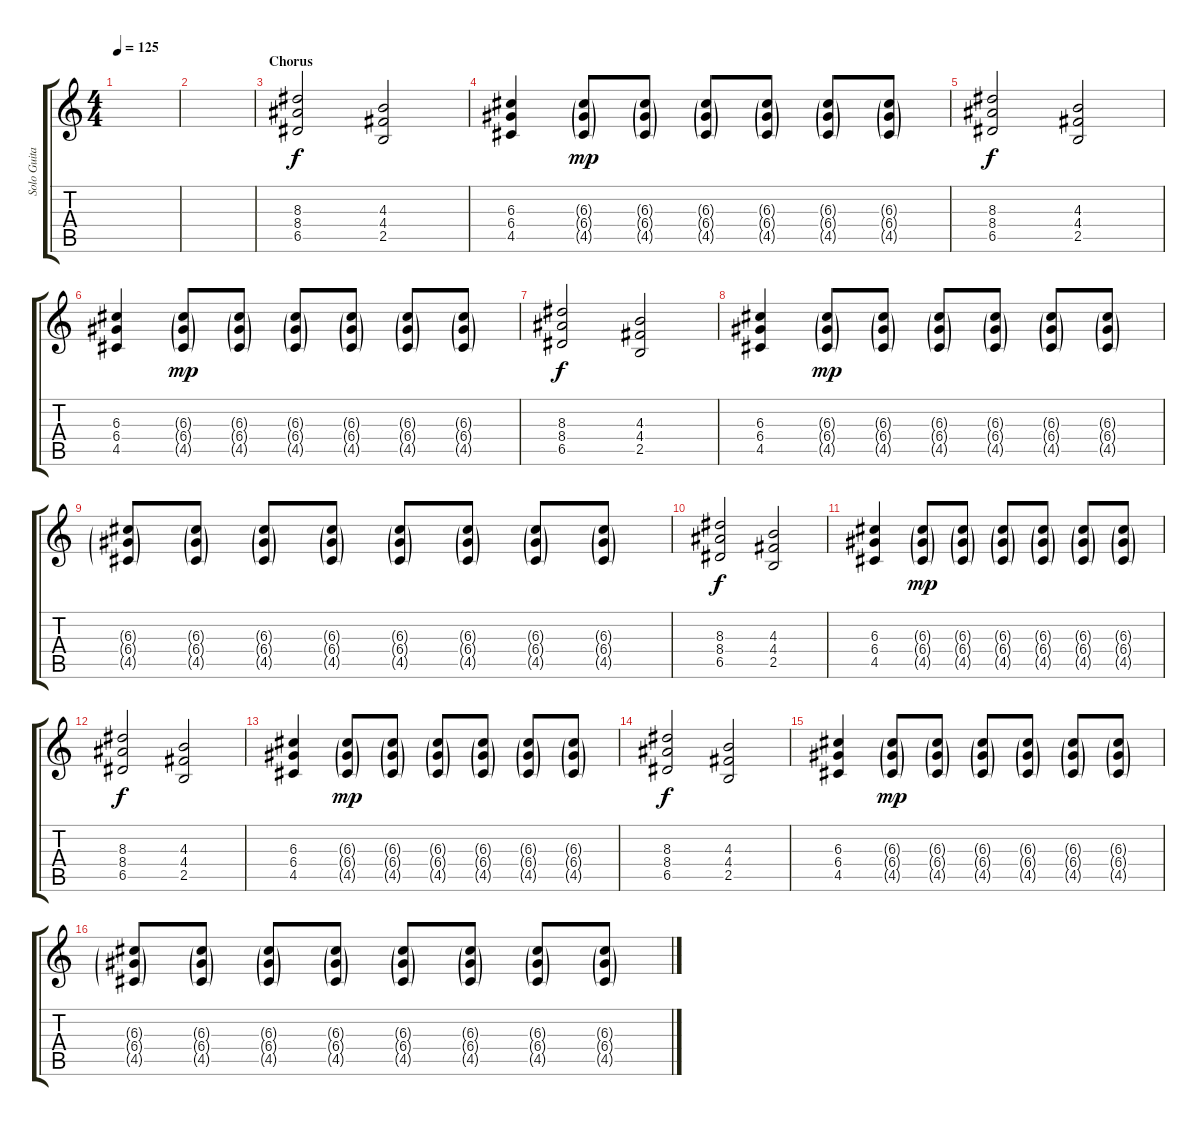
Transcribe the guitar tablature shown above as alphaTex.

\track ("Solo Guitar" "Solo Guita") {instrument distortionguitar}
\staff {score tabs}
\tuning (E4 B3 G3 D3 A2 E2) {hide}
\ts (4 4)
\tempo 125
\clef g2
\ks c
|
|
\section ("" "Chorus")
(8.3 8.4 6.5).2{dy f} (4.3 4.4 2.5).2 |
(6.3 6.4 4.5).4 (6.3{g} 6.4{g} 4.5{g}).8{dy mp} (6.3{g} 6.4{g} 4.5{g}).8 (6.3{g} 6.4{g} 4.5{g}).8 (6.3{g} 6.4{g} 4.5{g}).8 (6.3{g} 6.4{g} 4.5{g}).8 (6.3{g} 6.4{g} 4.5{g}).8 |
(8.3 8.4 6.5).2{dy f} (4.3 4.4 2.5).2 |
(6.3 6.4 4.5).4 (6.3{g} 6.4{g} 4.5{g}).8{dy mp} (6.3{g} 6.4{g} 4.5{g}).8 (6.3{g} 6.4{g} 4.5{g}).8 (6.3{g} 6.4{g} 4.5{g}).8 (6.3{g} 6.4{g} 4.5{g}).8 (6.3{g} 6.4{g} 4.5{g}).8 |
(8.3 8.4 6.5).2{dy f} (4.3 4.4 2.5).2 |
(6.3 6.4 4.5).4 (6.3{g} 6.4{g} 4.5{g}).8{dy mp} (6.3{g} 6.4{g} 4.5{g}).8 (6.3{g} 6.4{g} 4.5{g}).8 (6.3{g} 6.4{g} 4.5{g}).8 (6.3{g} 6.4{g} 4.5{g}).8 (6.3{g} 6.4{g} 4.5{g}).8 |
(6.3{g} 6.4{g} 4.5{g}).8 (6.3{g} 6.4{g} 4.5{g}).8 (6.3{g} 6.4{g} 4.5{g}).8 (6.3{g} 6.4{g} 4.5{g}).8 (6.3{g} 6.4{g} 4.5{g}).8 (6.3{g} 6.4{g} 4.5{g}).8 (6.3{g} 6.4{g} 4.5{g}).8 (6.3{g} 6.4{g} 4.5{g}).8 |
(8.3 8.4 6.5).2{dy f} (4.3 4.4 2.5).2 |
(6.3 6.4 4.5).4 (6.3{g} 6.4{g} 4.5{g}).8{dy mp} (6.3{g} 6.4{g} 4.5{g}).8 (6.3{g} 6.4{g} 4.5{g}).8 (6.3{g} 6.4{g} 4.5{g}).8 (6.3{g} 6.4{g} 4.5{g}).8 (6.3{g} 6.4{g} 4.5{g}).8 |
(8.3 8.4 6.5).2{dy f} (4.3 4.4 2.5).2 |
(6.3 6.4 4.5).4 (6.3{g} 6.4{g} 4.5{g}).8{dy mp} (6.3{g} 6.4{g} 4.5{g}).8 (6.3{g} 6.4{g} 4.5{g}).8 (6.3{g} 6.4{g} 4.5{g}).8 (6.3{g} 6.4{g} 4.5{g}).8 (6.3{g} 6.4{g} 4.5{g}).8 |
(8.3 8.4 6.5).2{dy f} (4.3 4.4 2.5).2 |
(6.3 6.4 4.5).4 (6.3{g} 6.4{g} 4.5{g}).8{dy mp} (6.3{g} 6.4{g} 4.5{g}).8 (6.3{g} 6.4{g} 4.5{g}).8 (6.3{g} 6.4{g} 4.5{g}).8 (6.3{g} 6.4{g} 4.5{g}).8 (6.3{g} 6.4{g} 4.5{g}).8 |
(6.3{g} 6.4{g} 4.5{g}).8 (6.3{g} 6.4{g} 4.5{g}).8 (6.3{g} 6.4{g} 4.5{g}).8 (6.3{g} 6.4{g} 4.5{g}).8 (6.3{g} 6.4{g} 4.5{g}).8 (6.3{g} 6.4{g} 4.5{g}).8 (6.3{g} 6.4{g} 4.5{g}).8 (6.3{g} 6.4{g} 4.5{g}).8
